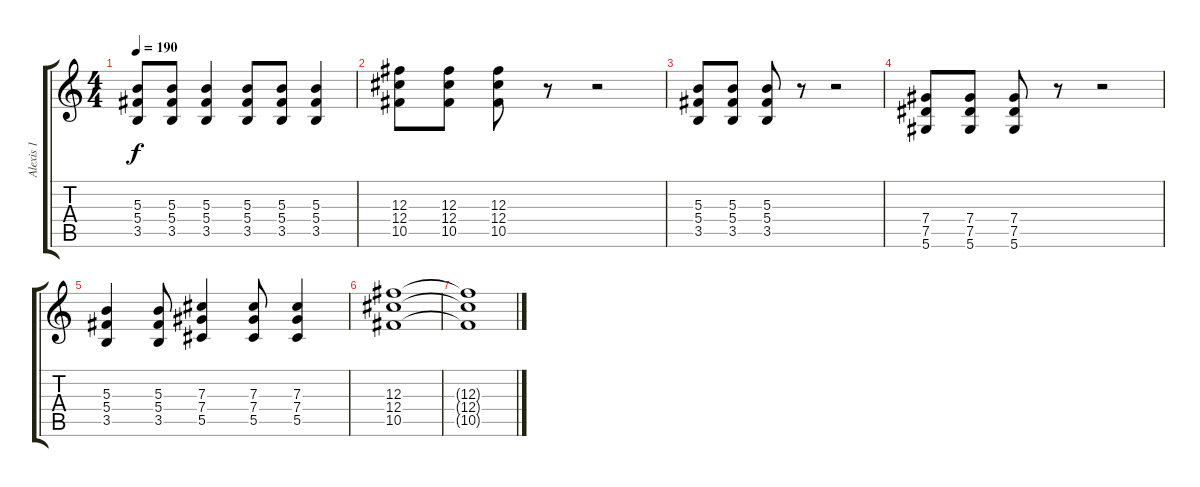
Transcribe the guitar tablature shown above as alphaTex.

\track ("Alexis 1" "Alexis 1") {instrument distortionguitar}
\staff {score tabs}
\tuning (Eb4 Bb3 Gb3 Db3 Ab2 Eb2) {hide}
\ts (4 4)
\tempo 190
\clef g2
\ks c
(5.3 5.4 3.5).8{dy f} (5.3 5.4 3.5).8 (5.3 5.4 3.5).4 (5.3 5.4 3.5).8 (5.3 5.4 3.5).8 (5.3 5.4 3.5).4 |
(12.3 12.4 10.5).8 (12.3 12.4 10.5).8 (12.3 12.4 10.5).8 r.8 r.2 |
(5.3 5.4 3.5).8 (5.3 5.4 3.5).8 (5.3 5.4 3.5).8 r.8 r.2 |
(7.4 7.5 5.6).8 (7.4 7.5 5.6).8 (7.4 7.5 5.6).8 r.8 r.2 |
(5.3 5.4 3.5).4 (5.3 5.4 3.5).8 (7.3 7.4 5.5).4 (7.3 7.4 5.5).8 (7.3 7.4 5.5).4 |
(12.3 12.4 10.5).1 |
(12.3{t} 12.4{t} 10.5{t}).1
